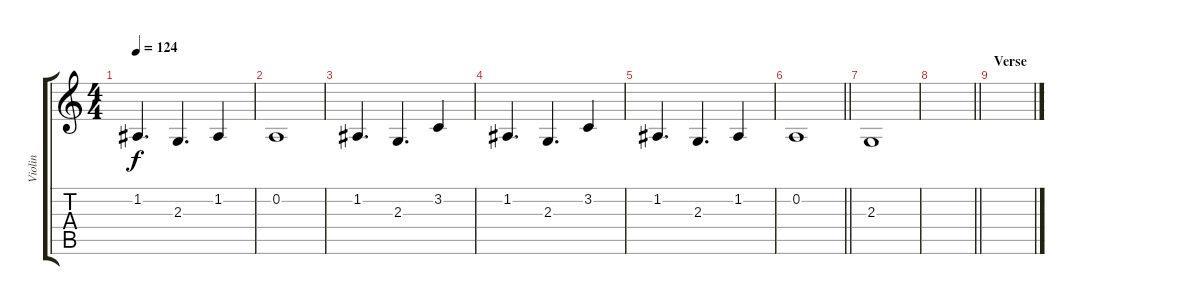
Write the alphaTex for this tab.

\track ("Violin" "Violin") {instrument violin}
\staff {score tabs}
\tuning (D4 A3 F3 C3 G2 D2) {hide}
\ts (4 4)
\tempo 124
\clef g2
\ks c
1.2.4{d dy f} 2.3.4{d} 1.2.4 |
0.2.1 |
1.2.4{d} 2.3.4{d} 3.2.4 |
1.2.4{d} 2.3.4{d} 3.2.4 |
1.2.4{d} 2.3.4{d} 1.2.4 |
\barLineRight lightlight
0.2.1 |
2.3.1 |
\barLineRight lightlight
|
\section ("" "Verse")
